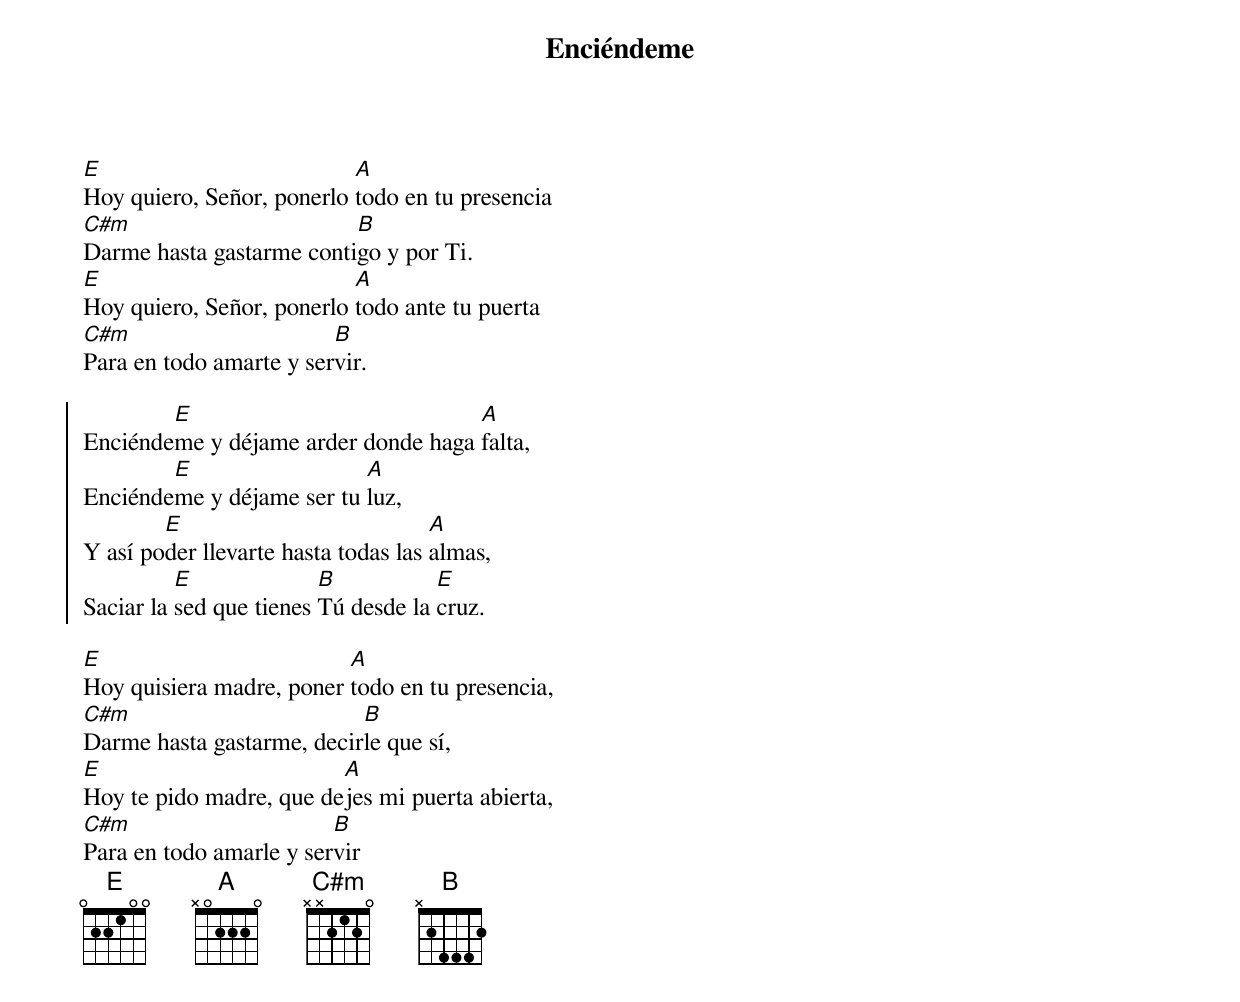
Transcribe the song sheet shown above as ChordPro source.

{title: Enciéndeme}
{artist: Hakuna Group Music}
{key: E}

[E]Hoy quiero, Señor, ponerlo [A]todo en tu presencia
[C#m]Darme hasta gastarme conti[B]go y por Ti.
[E]Hoy quiero, Señor, ponerlo [A]todo ante tu puerta
[C#m]Para en todo amarte y ser[B]vir.

{soc}
Enciénde[E]me y déjame arder donde haga [A]falta,
Enciénde[E]me y déjame ser tu [A]luz,
Y así po[E]der llevarte hasta todas las [A]almas,
Saciar la [E]sed que tienes [B]Tú desde la [E]cruz.
{eoc}

[E]Hoy quisiera madre, poner [A]todo en tu presencia,
[C#m]Darme hasta gastarme, decir[B]le que sí,
[E]Hoy te pido madre, que de[A]jes mi puerta abierta,
[C#m]Para en todo amarle y ser[B]vir
